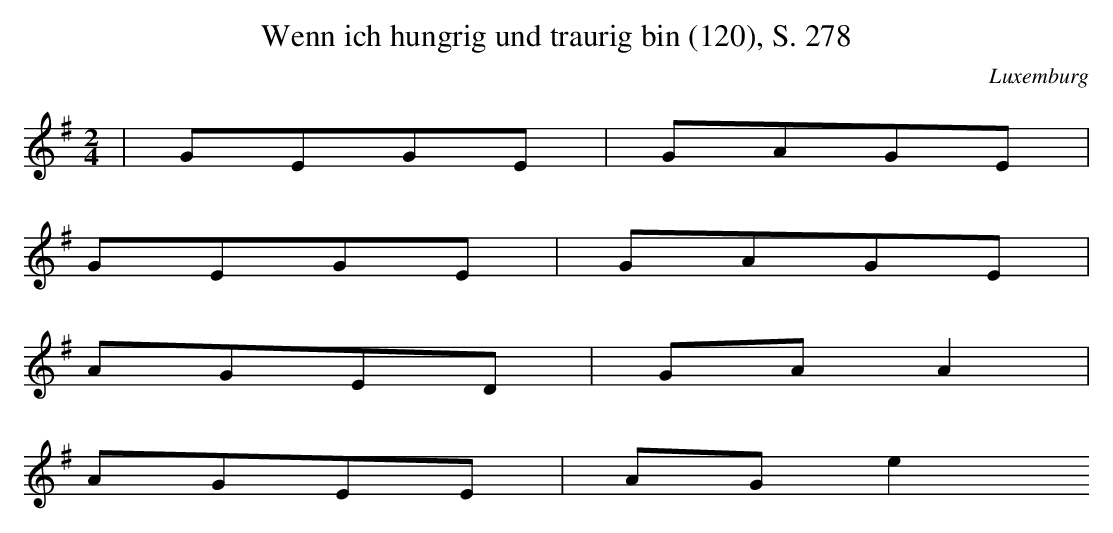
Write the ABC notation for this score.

X:1
T: Wenn ich hungrig und traurig bin (120), S. 278
O: Luxemburg
M: 2/4
L: 1/8
K: G
 | GEGE | GAGE |
GEGE | GAGE |
AGED | GAA2 |
AGEE | AGe2
